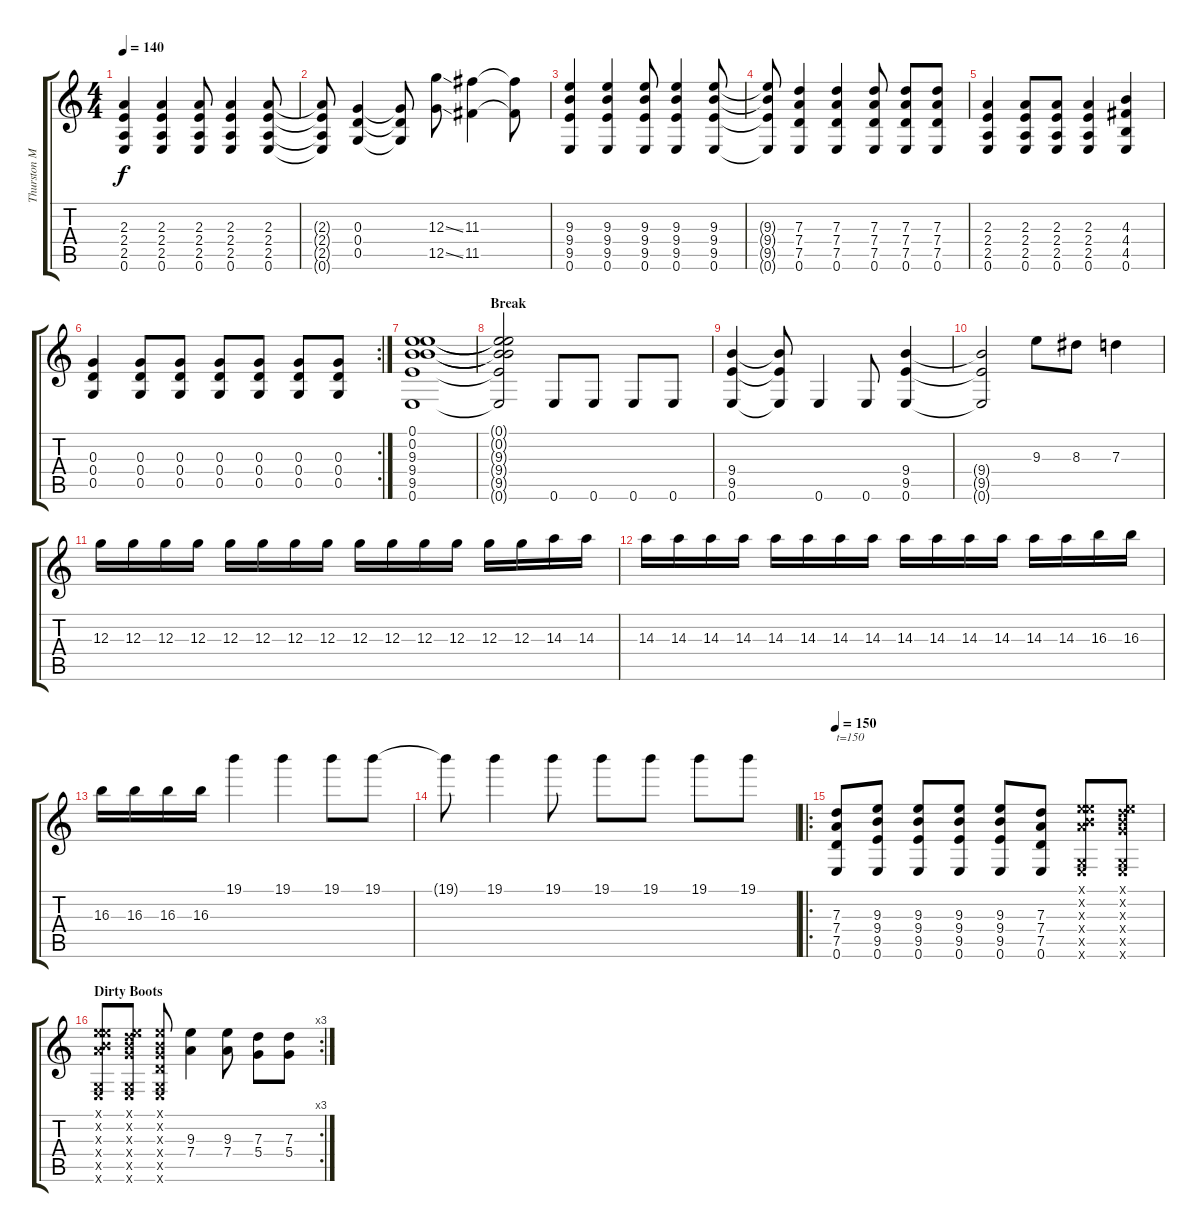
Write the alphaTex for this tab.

\track ("Thurston Moore" "Thurston M") {instrument overdrivenguitar}
\staff {score tabs}
\tuning (E4 B3 G3 D3 G2 E2) {hide}
\ts (4 4)
\tempo 140
\clef g2
\ks c
(2.3 2.4 2.5 0.6).4{dy f} (2.3 2.4 2.5 0.6).4 (2.3 2.4 2.5 0.6).8 (2.3 2.4 2.5 0.6).4 (2.3 2.4 2.5 0.6).8 |
(2.3{t} 2.4{t} 2.5{t} 0.6{t}).8 (0.3 0.4 0.5).4 (0.3{t} 0.4{t} 0.5{t}).8 (12.3{ss} 12.5{ss}).8 (11.3 11.5).4 (11.3{t} 11.5{t}).8 |
(9.3 9.4 9.5 0.6).4 (9.3 9.4 9.5 0.6).4 (9.3 9.4 9.5 0.6).8 (9.3 9.4 9.5 0.6).4 (9.3 9.4 9.5 0.6).8 |
(9.3{t} 9.4{t} 9.5{t} 0.6{t}).8 (7.3 7.4 7.5 0.6).4 (7.3 7.4 7.5 0.6).4 (7.3 7.4 7.5 0.6).8 (7.3 7.4 7.5 0.6).8 (7.3 7.4 7.5 0.6).8 |
(2.3 2.4 2.5 0.6).4 (2.3 2.4 2.5 0.6).8 (2.3 2.4 2.5 0.6).8 (2.3 2.4 2.5 0.6).4 (4.3 4.4 4.5 0.6).4 |
\rc 2
(0.3 0.4 0.5).4 (0.3 0.4 0.5).8 (0.3 0.4 0.5).8 (0.3 0.4 0.5).8 (0.3 0.4 0.5).8 (0.3 0.4 0.5).8 (0.3 0.4 0.5).8 |
(0.1 0.2 9.3 9.4 9.5 0.6).1 |
\section ("" "Break")
(0.1{t} 0.2{t} 9.3{t} 9.4{t} 9.5{t} 0.6{t}).2 0.6.8 0.6.8 0.6.8 0.6.8 |
(9.4 9.5 0.6).4 (9.4{t} 9.5{t} 0.6{t}).8 0.6.4 0.6.8 (9.4 9.5 0.6).4 |
(9.4{t} 9.5{t} 0.6{t}).2 9.3.8 8.3.8 7.3.4 |
12.3.16 12.3.16 12.3.16 12.3.16 12.3.16 12.3.16 12.3.16 12.3.16 12.3.16 12.3.16 12.3.16 12.3.16 12.3.16 12.3.16 14.3.16 14.3.16 |
14.3.16 14.3.16 14.3.16 14.3.16 14.3.16 14.3.16 14.3.16 14.3.16 14.3.16 14.3.16 14.3.16 14.3.16 14.3.16 14.3.16 16.3.16 16.3.16 |
16.3.16 16.3.16 16.3.16 16.3.16 19.1.4 19.1.4 19.1.8 19.1.8 |
19.1{t}.8 19.1.4 19.1.8 19.1.8 19.1.8 19.1.8 19.1.8 |
\ro
\tempo 150
(7.3 7.4 7.5 0.6).8{txt "t=150"} (9.3 9.4 9.5 0.6).8 (9.3 9.4 9.5 0.6).8 (9.3 9.4 9.5 0.6).8 (9.3 9.4 9.5 0.6).8 (7.3 7.4 7.5 0.6).8 (0.1{x} 0.2{x} 9.3{x} 7.4{x} 0.5{x} 0.6{x}).8 (0.1{x} 0.2{x} 7.3{x} 5.4{x} 0.5{x} 0.6{x}).8 |
\rc 3
\section ("" "Dirty Boots")
(0.1{x} 0.2{x} 9.3{x} 7.4{x} 0.5{x} 0.6{x}).8 (0.1{x} 0.2{x} 7.3{x} 5.4{x} 0.5{x} 0.6{x}).8 (0.1{x} 0.2{x} 0.3{x} 0.4{x} 0.5{x} 0.6{x}).8 (9.3 7.4).4 (9.3 7.4).8 (7.3 5.4).8 (7.3 5.4).8
